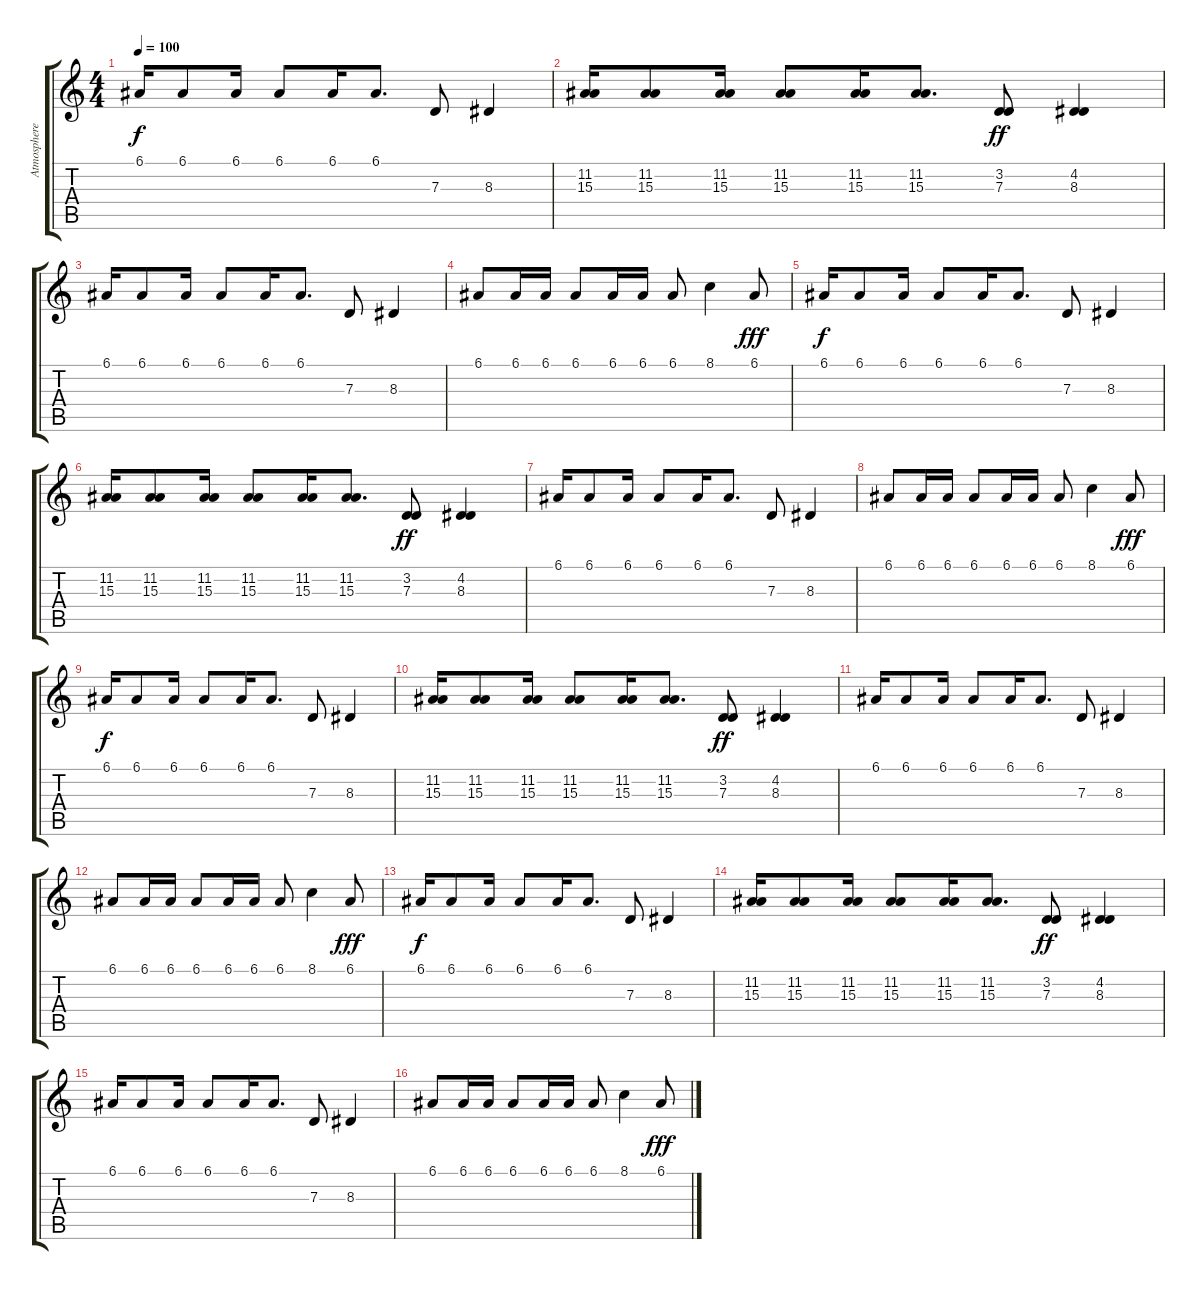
\track ("Atmosphere" "Atmosphere") {instrument fx4atmosphere}
\staff {score tabs}
\tuning (E4 B3 G3 D3 A2 E2) {hide}
\ts (4 4)
\tempo 100
\clef g2
\ks c
6.1.16{dy f} 6.1.8 6.1.16 6.1.8 6.1.16 6.1.8{d} 7.3.8 8.3.4 |
(11.2 15.3).16 (11.2 15.3).8 (11.2 15.3).16 (11.2 15.3).8 (11.2 15.3).16 (11.2 15.3).8{d} (3.2 7.3).8{dy ff} (4.2 8.3).4 |
6.1.16 6.1.8 6.1.16 6.1.8 6.1.16 6.1.8{d} 7.3.8 8.3.4 |
6.1.8 6.1.16 6.1.16 6.1.8 6.1.16 6.1.16 6.1.8 8.1.4 6.1.8{dy fff} |
6.1.16{dy f} 6.1.8 6.1.16 6.1.8 6.1.16 6.1.8{d} 7.3.8 8.3.4 |
(11.2 15.3).16 (11.2 15.3).8 (11.2 15.3).16 (11.2 15.3).8 (11.2 15.3).16 (11.2 15.3).8{d} (3.2 7.3).8{dy ff} (4.2 8.3).4 |
6.1.16 6.1.8 6.1.16 6.1.8 6.1.16 6.1.8{d} 7.3.8 8.3.4 |
6.1.8 6.1.16 6.1.16 6.1.8 6.1.16 6.1.16 6.1.8 8.1.4 6.1.8{dy fff} |
6.1.16{dy f} 6.1.8 6.1.16 6.1.8 6.1.16 6.1.8{d} 7.3.8 8.3.4 |
(11.2 15.3).16 (11.2 15.3).8 (11.2 15.3).16 (11.2 15.3).8 (11.2 15.3).16 (11.2 15.3).8{d} (3.2 7.3).8{dy ff} (4.2 8.3).4 |
6.1.16 6.1.8 6.1.16 6.1.8 6.1.16 6.1.8{d} 7.3.8 8.3.4 |
6.1.8 6.1.16 6.1.16 6.1.8 6.1.16 6.1.16 6.1.8 8.1.4 6.1.8{dy fff} |
6.1.16{dy f} 6.1.8 6.1.16 6.1.8 6.1.16 6.1.8{d} 7.3.8 8.3.4 |
(11.2 15.3).16 (11.2 15.3).8 (11.2 15.3).16 (11.2 15.3).8 (11.2 15.3).16 (11.2 15.3).8{d} (3.2 7.3).8{dy ff} (4.2 8.3).4 |
6.1.16 6.1.8 6.1.16 6.1.8 6.1.16 6.1.8{d} 7.3.8 8.3.4 |
6.1.8 6.1.16 6.1.16 6.1.8 6.1.16 6.1.16 6.1.8 8.1.4 6.1.8{dy fff}
